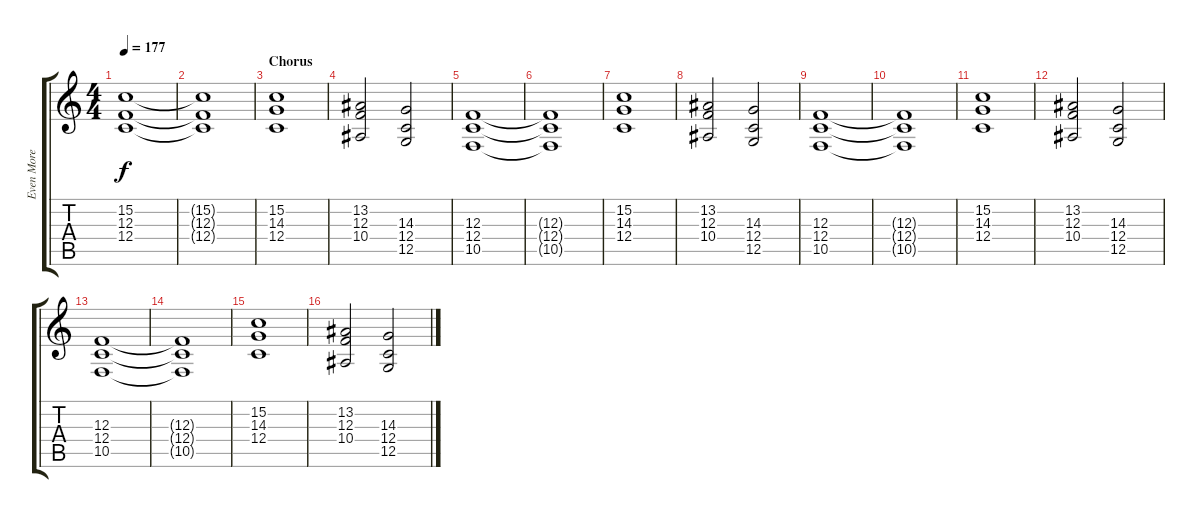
\track ("Even More Keys" "Even More ") {instrument tremolostrings}
\staff {score tabs}
\tuning (D4 A3 F3 C3 G2 D2) {hide}
\ts (4 4)
\tempo 177
\clef g2
\ks c
(15.2 12.3 12.4).1{dy f} |
(15.2{t} 12.3{t} 12.4{t}).1 |
\section ("" "Chorus")
(15.2 14.3 12.4).1 |
(13.2 12.3 10.4).2 (14.3 12.4 12.5).2 |
(12.3 12.4 10.5).1 |
(12.3{t} 12.4{t} 10.5{t}).1 |
(15.2 14.3 12.4).1 |
(13.2 12.3 10.4).2 (14.3 12.4 12.5).2 |
(12.3 12.4 10.5).1 |
(12.3{t} 12.4{t} 10.5{t}).1 |
(15.2 14.3 12.4).1 |
(13.2 12.3 10.4).2 (14.3 12.4 12.5).2 |
(12.3 12.4 10.5).1 |
(12.3{t} 12.4{t} 10.5{t}).1 |
(15.2 14.3 12.4).1 |
(13.2 12.3 10.4).2 (14.3 12.4 12.5).2
